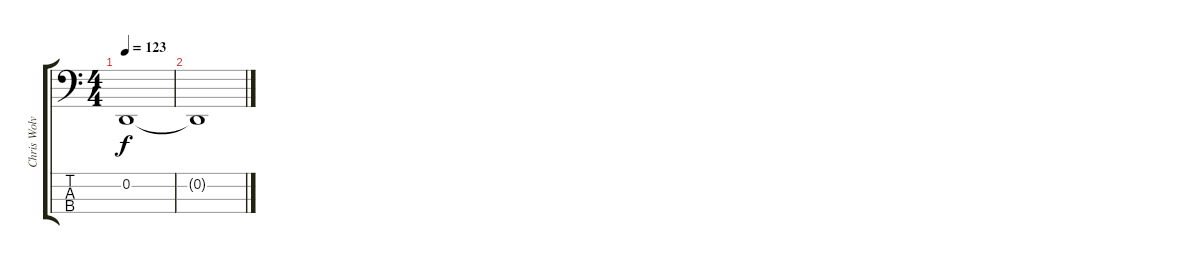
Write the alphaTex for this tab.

\track ("Chris Wolv." "Chris Wolv") {instrument lead8bassandlead}
\staff {score tabs}
\tuning (G2 D2 A1 E1) {hide}
\ts (4 4)
\tempo 123
\clef f4
\ks c
0.2.1{dy f} |
0.2{t}.1
